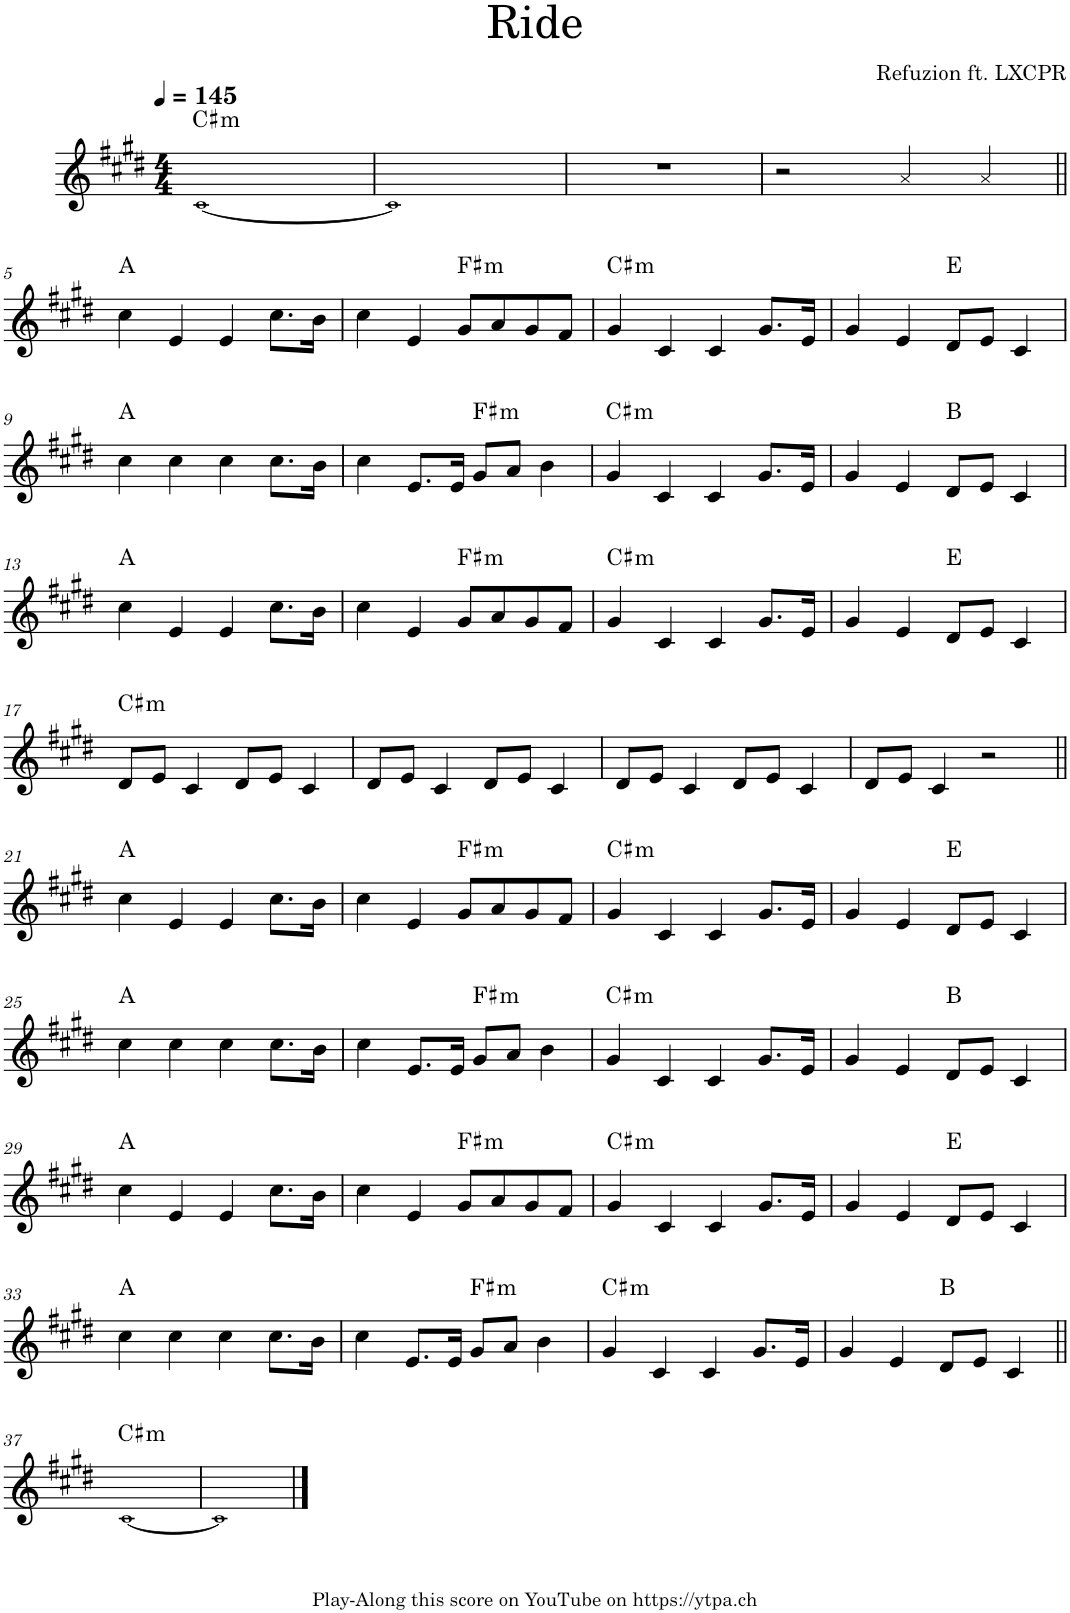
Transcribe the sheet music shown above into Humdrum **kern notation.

**kern	**harte
*part1	*part1
*staff1	*
*I"Piano	*
*I'Pno.	*
*clefG2	*
*k[f#c#g#d#]	*
*M4/4	*
*MM145	*
=1	=1
!	!LO:H:kt=m
[1c#!	C#:min
=2	=2
1c#!]	.
=3	=3
1r	.
=4	=4
2r	.
4a!/	.
4a!/	.
!!LO:LB:g=z
=5||	=5||
4cc#\	A:maj
4e/	.
4e/	.
8.cc#\L	.
16b\Jk	.
=6	=6
4cc#\	.
4e/	.
!	!LO:H:kt=m
8g#/L	F#:min
8a/	.
8g#/	.
8f#/J	.
=7	=7
!	!LO:H:kt=m
4g#/	C#:min
4c#/	.
4c#/	.
8.g#/L	.
16e/Jk	.
=8	=8
4g#/	.
4e/	.
8d#/L	E:maj
8e/J	.
4c#/	.
!!LO:LB:g=z
=9	=9
4cc#\	A:maj
4cc#\	.
4cc#\	.
8.cc#\L	.
16b\Jk	.
=10	=10
4cc#\	.
8.e/L	.
16e/Jk	.
!	!LO:H:kt=m
8g#/L	F#:min
8a/J	.
4b\	.
=11	=11
!	!LO:H:kt=m
4g#/	C#:min
4c#/	.
4c#/	.
8.g#/L	.
16e/Jk	.
=12	=12
4g#/	.
4e/	.
8d#/L	B:maj
8e/J	.
4c#/	.
!!LO:LB:g=z
=13	=13
4cc#\	A:maj
4e/	.
4e/	.
8.cc#\L	.
16b\Jk	.
=14	=14
4cc#\	.
4e/	.
!	!LO:H:kt=m
8g#/L	F#:min
8a/	.
8g#/	.
8f#/J	.
=15	=15
!	!LO:H:kt=m
4g#/	C#:min
4c#/	.
4c#/	.
8.g#/L	.
16e/Jk	.
=16	=16
4g#/	.
4e/	.
8d#/L	E:maj
8e/J	.
4c#/	.
!!LO:LB:g=z
=17	=17
!	!LO:H:kt=m
8d#/L	C#:min
8e/J	.
4c#/	.
8d#/L	.
8e/J	.
4c#/	.
=18	=18
8d#/L	.
8e/J	.
4c#/	.
8d#/L	.
8e/J	.
4c#/	.
=19	=19
8d#/L	.
8e/J	.
4c#/	.
8d#/L	.
8e/J	.
4c#/	.
=20	=20
8d#/L	.
8e/J	.
4c#/	.
2r	.
!!LO:LB:g=z
=21||	=21||
4cc#\	A:maj
4e/	.
4e/	.
8.cc#\L	.
16b\Jk	.
=22	=22
4cc#\	.
4e/	.
!	!LO:H:kt=m
8g#/L	F#:min
8a/	.
8g#/	.
8f#/J	.
=23	=23
!	!LO:H:kt=m
4g#/	C#:min
4c#/	.
4c#/	.
8.g#/L	.
16e/Jk	.
=24	=24
4g#/	.
4e/	.
8d#/L	E:maj
8e/J	.
4c#/	.
!!LO:LB:g=z
=25	=25
4cc#\	A:maj
4cc#\	.
4cc#\	.
8.cc#\L	.
16b\Jk	.
=26	=26
4cc#\	.
8.e/L	.
16e/Jk	.
!	!LO:H:kt=m
8g#/L	F#:min
8a/J	.
4b\	.
=27	=27
!	!LO:H:kt=m
4g#/	C#:min
4c#/	.
4c#/	.
8.g#/L	.
16e/Jk	.
=28	=28
4g#/	.
4e/	.
8d#/L	B:maj
8e/J	.
4c#/	.
!!LO:LB:g=z
=29	=29
4cc#\	A:maj
4e/	.
4e/	.
8.cc#\L	.
16b\Jk	.
=30	=30
4cc#\	.
4e/	.
!	!LO:H:kt=m
8g#/L	F#:min
8a/	.
8g#/	.
8f#/J	.
=31	=31
!	!LO:H:kt=m
4g#/	C#:min
4c#/	.
4c#/	.
8.g#/L	.
16e/Jk	.
=32	=32
4g#/	.
4e/	.
8d#/L	E:maj
8e/J	.
4c#/	.
!!LO:LB:g=z
=33	=33
4cc#\	A:maj
4cc#\	.
4cc#\	.
8.cc#\L	.
16b\Jk	.
=34	=34
4cc#\	.
8.e/L	.
16e/Jk	.
!	!LO:H:kt=m
8g#/L	F#:min
8a/J	.
4b\	.
=35	=35
!	!LO:H:kt=m
4g#/	C#:min
4c#/	.
4c#/	.
8.g#/L	.
16e/Jk	.
=36	=36
4g#/	.
4e/	.
8d#/L	B:maj
8e/J	.
4c#/	.
!!LO:LB:g=z
=37||	=37||
!	!LO:H:kt=m
[1c#!	C#:min
=38	=38
1c#!]	.
==	==
*-	*-
